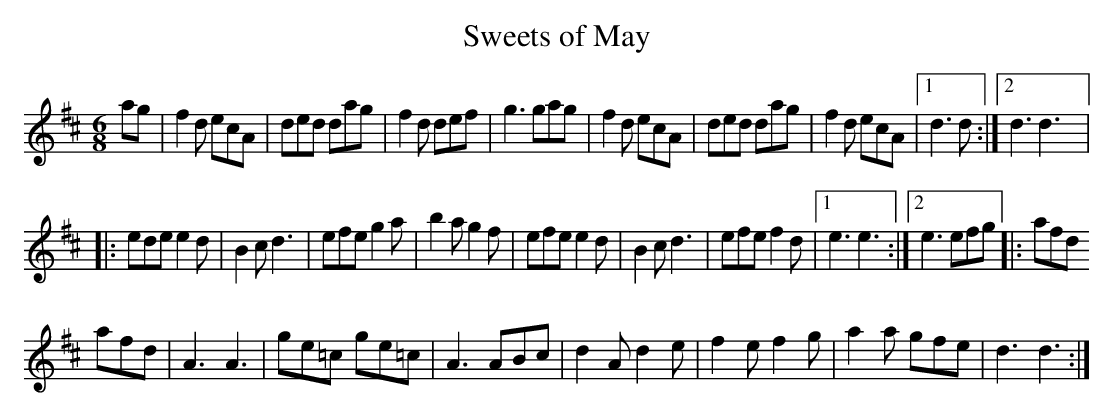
X:1
T:Sweets of May
M:6/8
L:1/8
K:D
ag|f2d ecA|ded dag|f2d def|g3 gag|f2d ecA|ded dag|f2d ecA|1d3 d:|2d3d3|:
ede e2d|B2cd3|efe g2a |b2ag2f|efe e2d|B2cd3|efe f2d|1e3 e3:|2e3 efg|:afd
 afd|A3A3|ge=c ge=c|A3ABc|d2Ad2e|f2ef2g|a2a gfe|d3 d3:|
